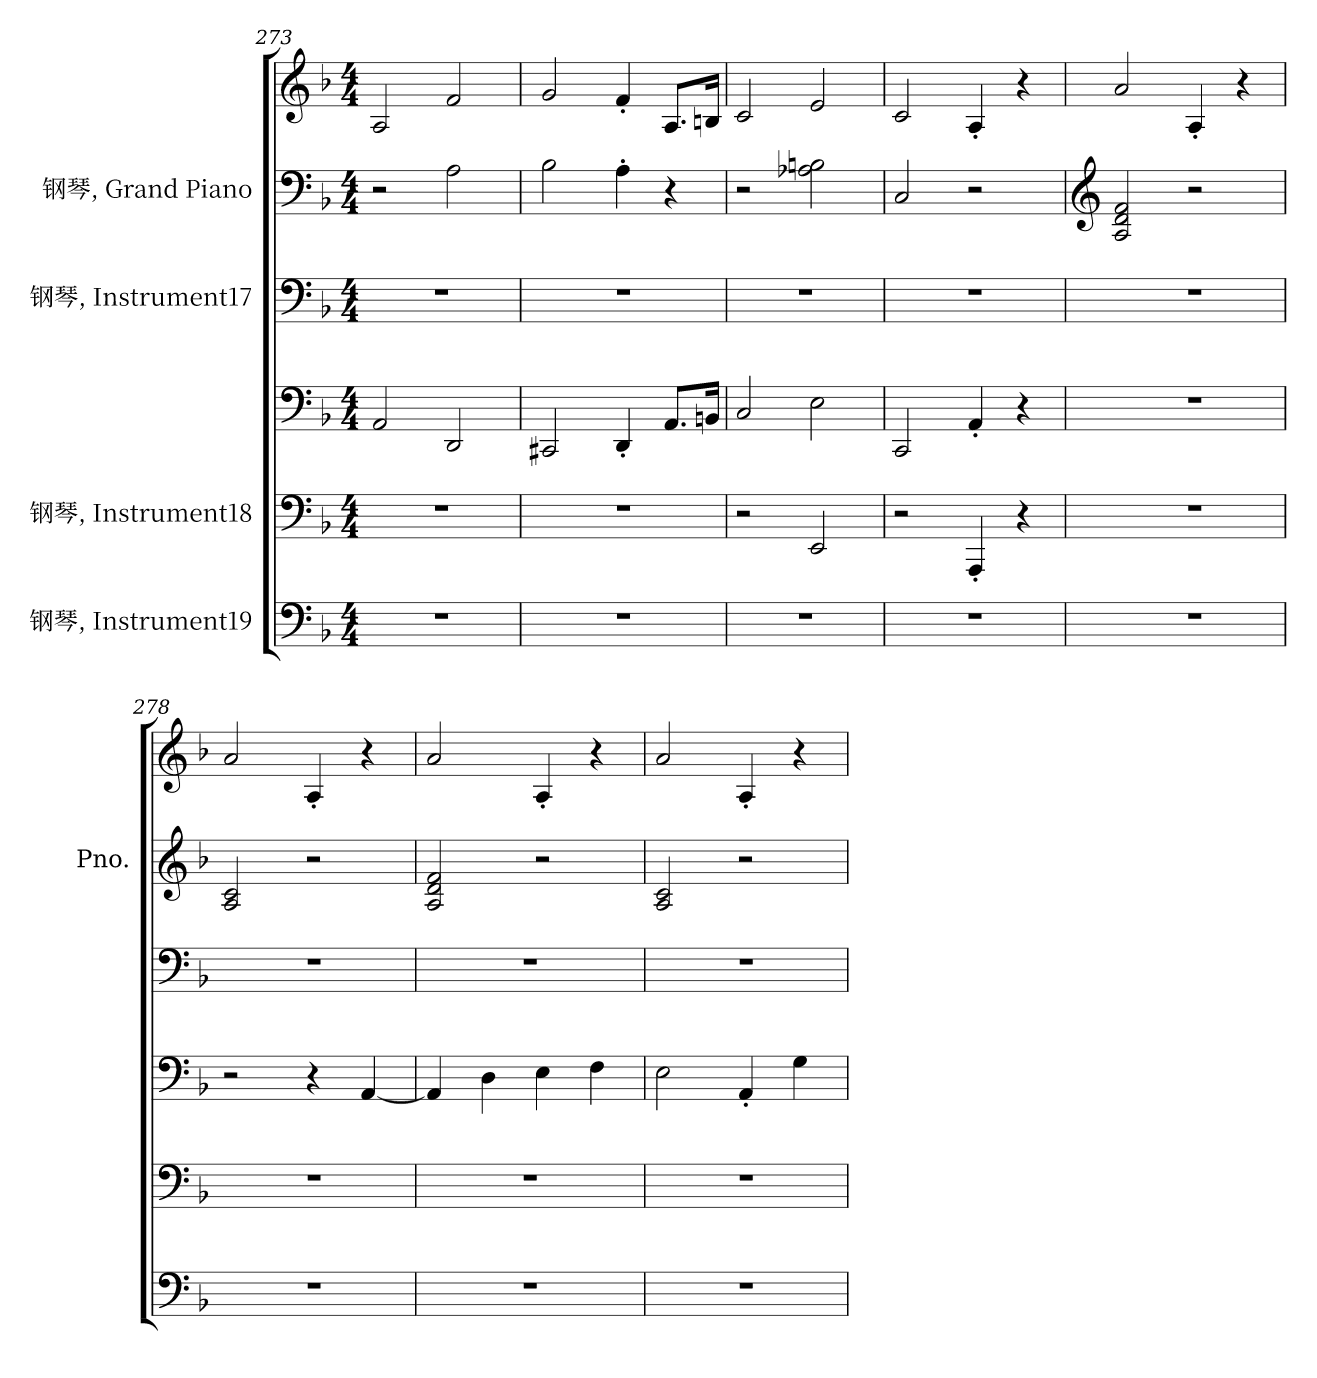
**kern	**kern	**kern	**kern	**kern	**kern
*part4	*part3	*part3	*part2	*part1	*part1
*staff6	*staff5	*staff4	*staff3	*staff2	*staff1
*I"钢琴, Instrument19	*I"钢琴, Instrument18	*	*I"钢琴, Instrument17	*I"钢琴, Grand Piano	*
*	*	*	*	*I'Pno.	*
*clefF4	*clefF4	*clefF4	*clefF4	*clefF4	*clefG2
*k[b-]	*k[b-]	*k[b-]	*k[b-]	*k[b-]	*k[b-]
*M4/4	*M4/4	*M4/4	*M4/4	*M4/4	*M4/4
=273	=273	=273	=273	=273	=273
1r	1r	2AA/	1r	2r	2A/
.	.	2DD/	.	2A\	2f/
=274	=274	=274	=274	=274	=274
1r	1r	2CC#X/	1r	2B-\	2g/
.	.	4DD'/	.	4A'\	4f'/
.	.	8.AA/L	.	4r	8.A/L
.	.	16BBn/Jk	.	.	16Bn/Jk
!!LO:PB:g=z
=275	=275	=275	=275	=275	=275
1r	2r	2C/	1r	2r	2c/
.	2EE/	2E\	.	2A-X\ 2Bn\	2e/
=276	=276	=276	=276	=276	=276
1r	2r	2CC/	1r	2C/	2c/
.	4AAA'/	4AA'/	.	2r	4A'/
.	4r	4r	.	.	4r
=277	=277	=277	=277	=277	=277
*	*	*	*	*clefG2	*
1r	1r	1r	1r	2A/ 2d/ 2f/	2a/
.	.	.	.	2r	4A'/
.	.	.	.	.	4r
=278	=278	=278	=278	=278	=278
1r	1r	2r	1r	2A/ 2c/	2a/
.	.	4r	.	2r	4A'/
.	.	[4AA/	.	.	4r
=279	=279	=279	=279	=279	=279
1r	1r	4AA/]	1r	2A/ 2d/ 2f/	2a/
.	.	4D\	.	.	.
.	.	4E\	.	2r	4A'/
.	.	4F\	.	.	4r
=280	=280	=280	=280	=280	=280
1r	1r	2E\	1r	2A/ 2c/	2a/
.	.	4AA'/	.	2r	4A'/
.	.	4G\	.	.	4r
=	=	=	=	=	=
*-	*-	*-	*-	*-	*-
